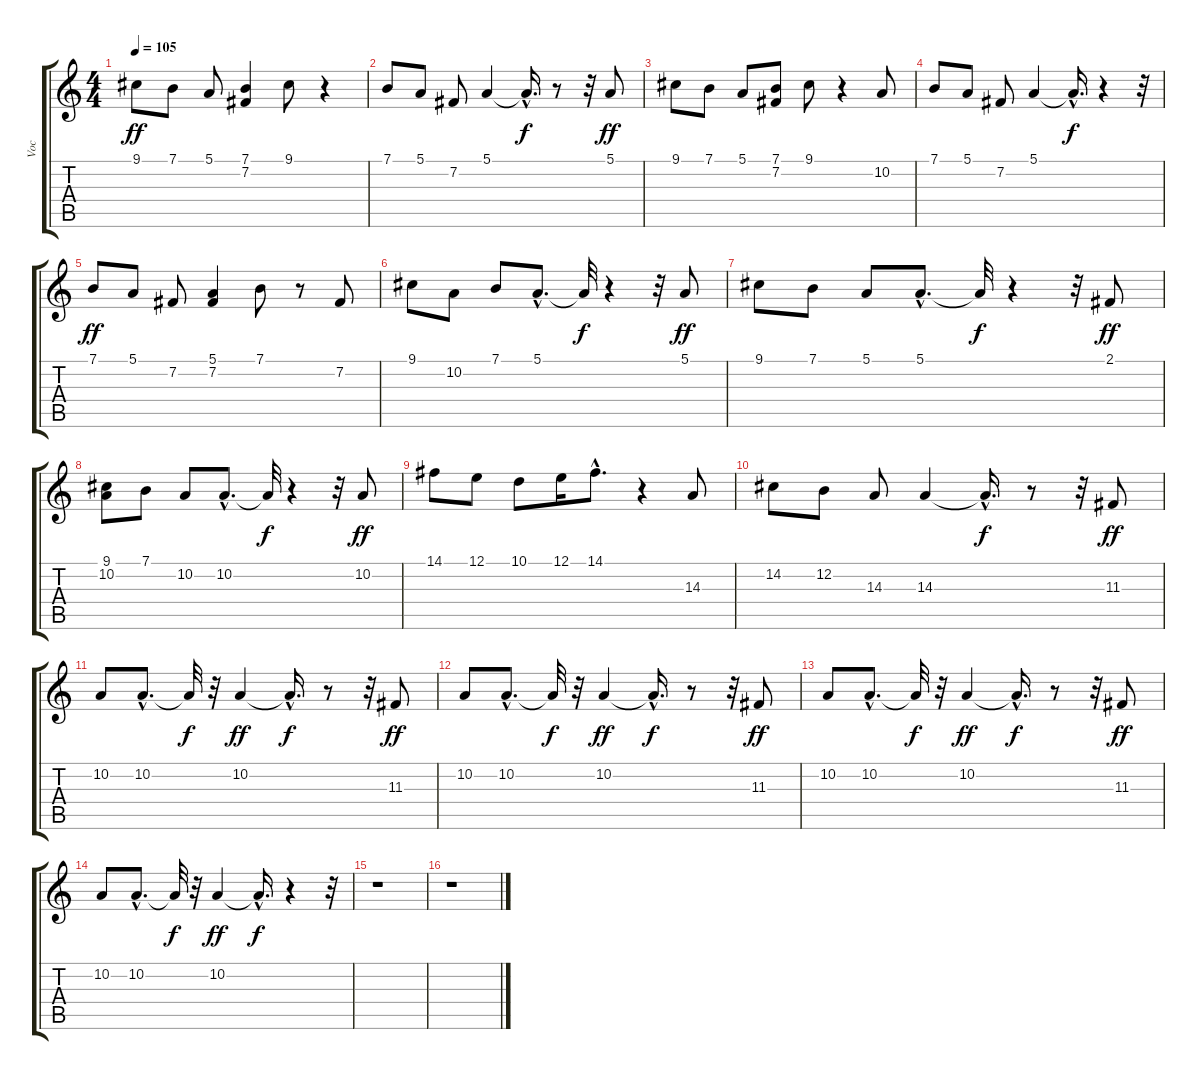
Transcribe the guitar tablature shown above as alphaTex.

\track ("Voc" "Voc") {instrument trumpet}
\staff {score tabs}
\tuning (E4 B3 G3 D3 A2 E2) {hide}
\ts (4 4)
\tempo 105
\clef g2
\ks c
9.1.8{dy ff} 7.1.8 5.1.8 (7.1 7.2).4 9.1.8 r.4 |
7.1.8 5.1.8 7.2.8 5.1.4 5.1{hac t}.16{d dy f} r.8 r.32 5.1.8{dy ff} |
9.1.8 7.1.8 5.1.8 (7.1 7.2).8 9.1.8 r.4 10.2.8 |
7.1.8 5.1.8 7.2.8 5.1.4 5.1{hac t}.16{d dy f} r.4 r.32 |
7.1.8{dy ff} 5.1.8 7.2.8 (5.1 7.2).4 7.1.8 r.8 7.2.8 |
9.1.8 10.2.8 7.1.8 5.1{hac}.8{d} 5.1{t}.32{dy f} r.4 r.32 5.1.8{dy ff} |
9.1.8 7.1.8 5.1.8 5.1{hac}.8{d} 5.1{t}.32{dy f} r.4 r.32 2.1.8{dy ff} |
(9.1 10.2).8 7.1.8 10.2.8 10.2{hac}.8{d} 10.2{t}.32{dy f} r.4 r.32 10.2.8{dy ff} |
14.1.8 12.1.8 10.1.8 12.1.16 14.1{hac}.8{d} r.4 14.3.8 |
14.2.8 12.2.8 14.3.8 14.3.4 14.3{hac t}.16{d dy f} r.8 r.32 11.3.8{dy ff} |
10.2.8 10.2{hac}.8{d} 10.2{t}.32{dy f} r.32 10.2.4{dy ff} 10.2{hac t}.16{d dy f} r.8 r.32 11.3.8{dy ff} |
10.2.8 10.2{hac}.8{d} 10.2{t}.32{dy f} r.32 10.2.4{dy ff} 10.2{hac t}.16{d dy f} r.8 r.32 11.3.8{dy ff} |
10.2.8 10.2{hac}.8{d} 10.2{t}.32{dy f} r.32 10.2.4{dy ff} 10.2{hac t}.16{d dy f} r.8 r.32 11.3.8{dy ff} |
10.2.8 10.2{hac}.8{d} 10.2{t}.32{dy f} r.32 10.2.4{dy ff} 10.2{hac t}.16{d dy f} r.4 r.32 |
r.1 |
r.1
